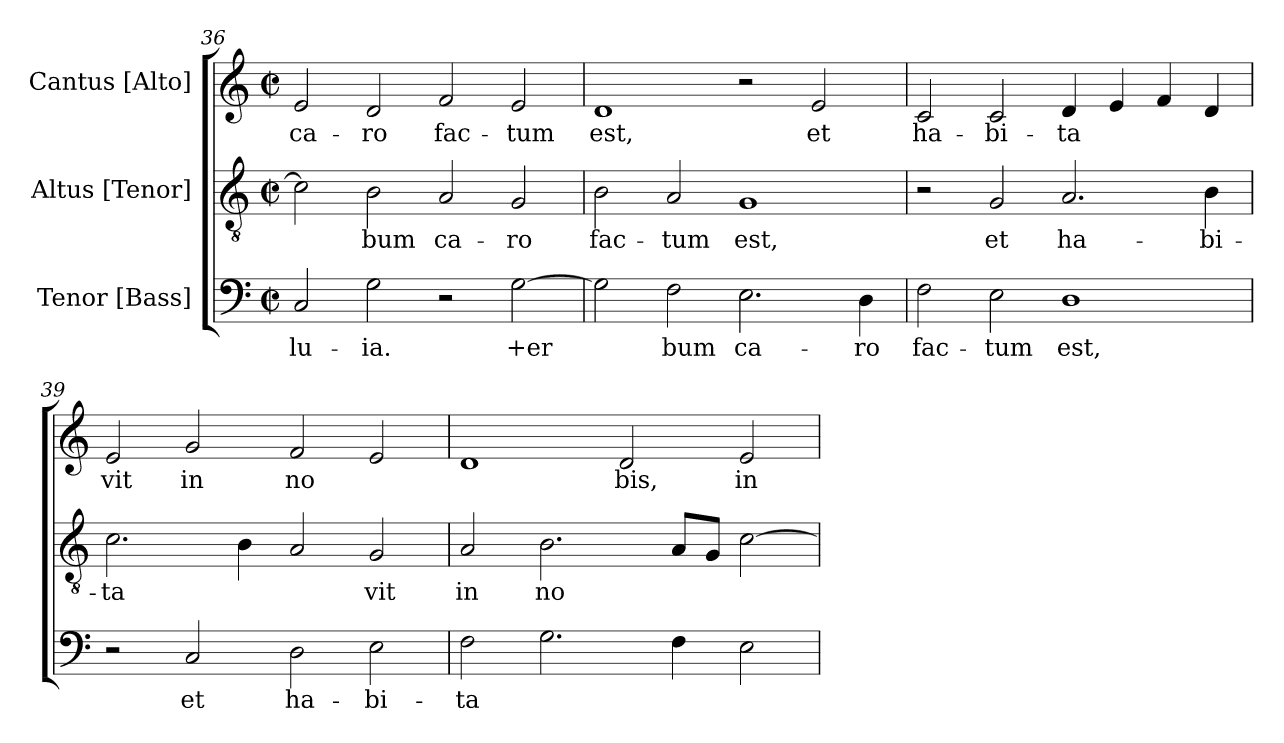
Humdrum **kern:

**kern	**text	**kern	**text	**kern	**text
*part3	*part3	*part2	*part2	*part1	*part1
*staff3	*staff3	*staff2	*staff2	*staff1	*staff1
*I"Tenor  [Bass]	*	*I"Altus  [Tenor]	*	*I"Cantus  [Alto]	*
*clefF4	*	*clefGv2	*	*clefG2	*
*k[]	*	*k[]	*	*k[]	*
*C:	*	*C:	*	*C:	*
*M2/2	*	*M2/2	*	*M2/2	*
*met(c|)	*	*met(c|)	*	*met(c|)	*
=36	=36	=36	=36	=36	=36
!	!LO:LY:b:cj	!	!LO:LY:b:cj	!	!LO:LY:b:cj
2C/	-lu-	2c\]	--	2e/	ca-
!	!LO:LY:b:cj	!	!LO:LY:b:cj	!	!LO:LY:b:cj
2G\	-ia.	2B\	-bum	2d/	-ro
!	!	!	!LO:LY:b:cj	!	!LO:LY:b:cj
2r	.	2A/	ca-	2f/	fac-
!	!LO:LY:b:cj	!	!LO:LY:b:cj	!	!LO:LY:b:cj
[>2G\	+er-	2G/	-ro	2e/	-tum
=37	=37	=37	=37	=37	=37
!	!LO:LY:b:cj	!	!LO:LY:b:cj	!	!LO:LY:b:cj
2G\]	--	2B\	fac-	1d	est,
!	!LO:LY:b:cj	!	!LO:LY:b:cj	!	!
2F\	-bum	2A/	-tum	.	.
!	!LO:LY:b:cj	!	!LO:LY:b:cj	!	!
2.E\	ca-	1G	est,	2r	.
!	!	!	!	!	!LO:LY:b:cj
.	.	.	.	2e/	et
!	!LO:LY:b:cj	!	!	!	!
4D\	-ro	.	.	.	.
=38	=38	=38	=38	=38	=38
!	!LO:LY:b:cj	!	!	!	!LO:LY:b:cj
2F\	fac-	2r	.	2c/	ha-
!	!LO:LY:b:cj	!	!LO:LY:b:cj	!	!LO:LY:b:cj
2E\	-tum	2G/	et	2c/	-bi-
!	!LO:LY:b:cj	!	!LO:LY:b:cj	!	!LO:LY:b:cj
1D	est,	2.A/	ha-	4d/	-ta-
!	!	!	!	!	!LO:LY:b:cj
.	.	.	.	4e/	--
!	!	!	!	!	!LO:LY:b:cj
.	.	.	.	4f/	--
!	!	!	!LO:LY:b:cj	!	!LO:LY:b:cj
.	.	4B\	-bi-	4d/	--
=39	=39	=39	=39	=39	=39
!	!	!	!LO:LY:b:cj	!	!LO:LY:b:cj
2r	.	2.c\	-ta-	2e/	-vit
!	!LO:LY:b:cj	!	!	!	!LO:LY:b:cj
2C/	et	.	.	2g/	in
!	!	!	!LO:LY:b:cj	!	!
.	.	4B\	--	.	.
!	!LO:LY:b:cj	!	!LO:LY:b:cj	!	!LO:LY:b:cj
2D\	ha-	2A/	--	2f/	no-
!	!LO:LY:b:cj	!	!LO:LY:b:cj	!	!LO:LY:b:cj
2E\	-bi-	2G/	-vit	2e/	--
!!LO:LB:g=z
=40	=40	=40	=40	=40	=40
!	!LO:LY:b:cj	!	!LO:LY:b:cj	!	!LO:LY:b:cj
2F\	-ta-	2A/	in	1d	--
!	!LO:LY:b:cj	!	!LO:LY:b:cj	!	!
2.G\	--	2.B\	no-	.	.
!	!	!	!	!	!LO:LY:b:cj
.	.	.	.	2d/	-bis,
!	!LO:LY:b:cj	!	!LO:LY:b:cj	!	!
4F\	--	8A/L	--	.	.
!	!	!	!LO:LY:b:cj	!	!
.	.	8G/J	--	.	.
!	!LO:LY:b:cj	!	!LO:LY:b:cj	!	!LO:LY:b:cj
2E\	--	[>2c\	--	2e/	in
=	=	=	=	=	=
*-	*-	*-	*-	*-	*-
